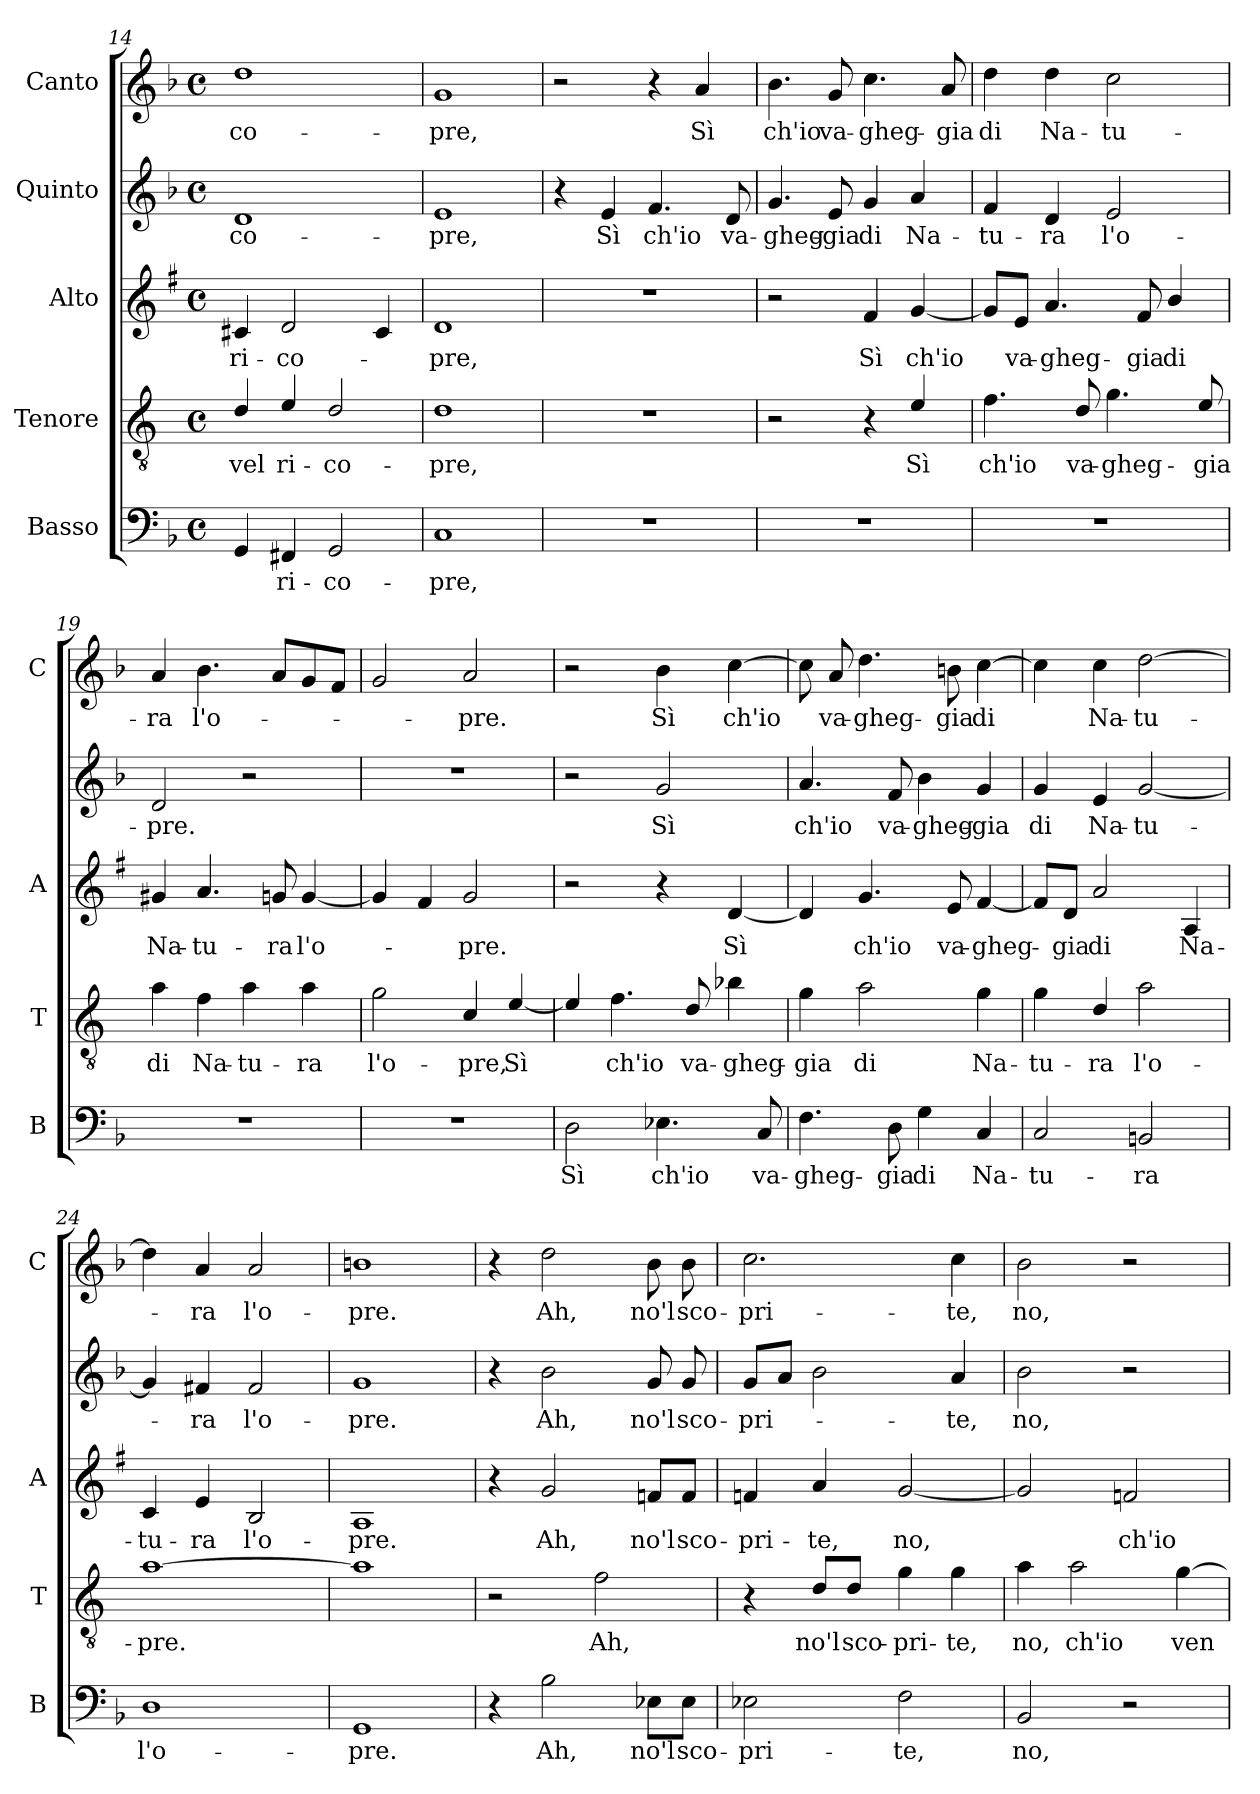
**kern	**text	**kern	**text	**kern	**text	**kern	**text	**kern	**text
*part5	*part5	*part4	*part4	*part3	*part3	*part2	*part2	*part1	*part1
*staff5	*staff5	*staff4	*staff4	*staff3	*staff3	*staff2	*staff2	*staff1	*staff1
*I"Basso	*	*I"Tenore	*	*I"Alto	*	*I"Quinto	*	*I"Canto	*
*I'B	*	*I'T	*	*I'A	*	*	*	*I'C	*
*clefF4	*	*clefGv2	*	*clefG2	*	*clefG2	*	*clefG2	*
*	*	*ITrd4c7	*	*ITrd1c2	*	*	*	*	*
*k[b-]	*	*k[b-]	*	*k[b-]	*	*k[b-]	*	*k[b-]	*
*F:	*	*F:	*	*F:	*	*F:	*	*F:	*
*M4/4	*	*M4/4	*	*M4/4	*	*M4/4	*	*M4/4	*
*met(c)	*	*met(c)	*	*met(c)	*	*met(c)	*	*met(c)	*
=14	=14	=14	=14	=14	=14	=14	=14	=14	=14
!	!	!	!LO:LY:b	!	!LO:LY:b	!	!LO:LY:b	!	!LO:LY:b
4GG/	.	4G/	vel	4Bn/	ri-	1d	-co-	1dd	-co-
!	!LO:LY:b	!	!LO:LY:b	!	!LO:LY:b	!	!	!	!
4FF#X/	ri-	4A/	ri-	2c/	-co-	.	.	.	.
!	!LO:LY:b	!	!LO:LY:b	!	!	!	!	!	!
2GG/	-co-	2G/	-co-	.	.	.	.	.	.
.	.	.	.	4B/	.	.	.	.	.
=15	=15	=15	=15	=15	=15	=15	=15	=15	=15
!	!LO:LY:b	!	!LO:LY:b	!	!LO:LY:b	!	!LO:LY:b	!	!LO:LY:b
1C	-pre,	1G	-pre,	1c	-pre,	1e	-pre,	1g	-pre,
=16	=16	=16	=16	=16	=16	=16	=16	=16	=16
1r	.	1r	.	1r	.	4r	.	2r	.
!	!	!	!	!	!	!	!LO:LY:b	!	!
.	.	.	.	.	.	4e/	Sì	.	.
!	!	!	!	!	!	!	!LO:LY:b	!	!
.	.	.	.	.	.	4.f/	ch'io	4r	.
!	!	!	!	!	!	!	!	!	!LO:LY:b
.	.	.	.	.	.	.	.	4a/	Sì
!	!	!	!	!	!	!	!LO:LY:b	!	!
.	.	.	.	.	.	8d/	va-	.	.
=17	=17	=17	=17	=17	=17	=17	=17	=17	=17
!	!	!	!	!	!	!	!LO:LY:b	!	!LO:LY:b
1r	.	2r	.	2r	.	4.g/	-gheg-	4.b-\	ch'io
!	!	!	!	!	!	!	!LO:LY:b	!	!LO:LY:b
.	.	.	.	.	.	8e/	-gia	8g/	va-
!	!	!	!	!	!LO:LY:b	!	!LO:LY:b	!	!LO:LY:b
.	.	4r	.	4e/	Sì	4g/	di	4.cc\	-gheg-
!	!	!	!LO:LY:b	!	!LO:LY:b	!	!LO:LY:b	!	!
.	.	4A/	Sì	[4f/	ch'io	4a/	Na-	.	.
!	!	!	!	!	!	!	!	!	!LO:LY:b
.	.	.	.	.	.	.	.	8a/	-gia
=18	=18	=18	=18	=18	=18	=18	=18	=18	=18
!	!	!	!LO:LY:b	!	!	!	!LO:LY:b	!	!LO:LY:b
1r	.	4.B-\	ch'io	8f/L]	.	4f/	-tu-	4dd\	di
!	!	!	!	!	!LO:LY:b	!	!	!	!
.	.	.	.	8d/J	va-	.	.	.	.
!	!	!	!	!	!LO:LY:b	!	!LO:LY:b	!	!LO:LY:b
.	.	.	.	4.g/	-gheg-	4d/	-ra	4dd\	Na-
!	!	!	!LO:LY:b	!	!	!	!	!	!
.	.	8G/	va-	.	.	.	.	.	.
!	!	!	!LO:LY:b	!	!	!	!LO:LY:b	!	!LO:LY:b
.	.	4.c\	-gheg-	.	.	2e/	l'o-	2cc\	-tu-
!	!	!	!	!	!LO:LY:b	!	!	!	!
.	.	.	.	8e/	-gia	.	.	.	.
!	!	!	!	!	!LO:LY:b	!	!	!	!
.	.	.	.	4a/	di	.	.	.	.
!	!	!	!LO:LY:b	!	!	!	!	!	!
.	.	8A/	-gia	.	.	.	.	.	.
=19	=19	=19	=19	=19	=19	=19	=19	=19	=19
!	!	!	!LO:LY:b	!	!LO:LY:b	!	!LO:LY:b	!	!LO:LY:b
1r	.	4d\	di	4f#X/	Na-	2d/	-pre.	4a/	-ra
!	!	!	!LO:LY:b	!	!LO:LY:b	!	!	!	!LO:LY:b
.	.	4B-\	Na-	4.g/	-tu-	.	.	4.b-\	l'o-
!	!	!	!LO:LY:b	!	!	!	!	!	!
.	.	4d\	-tu-	.	.	2r	.	.	.
!	!	!	!	!	!LO:LY:b	!	!	!	!
.	.	.	.	8fn/	-ra	.	.	8a/L	.
!	!	!	!LO:LY:b	!	!LO:LY:b	!	!	!	!
.	.	4d\	-ra	[4f/	l'o-	.	.	8g/	.
.	.	.	.	.	.	.	.	8f/J	.
!!LO:LB:g=z
=20	=20	=20	=20	=20	=20	=20	=20	=20	=20
!	!	!	!LO:LY:b	!	!	!	!	!	!
1r	.	2c\	l'o-	4f/]	.	1r	.	2g/	.
.	.	.	.	4e/	.	.	.	.	.
!	!	!	!LO:LY:b	!	!LO:LY:b	!	!	!	!LO:LY:b
.	.	4F/	-pre,	2f/	-pre.	.	.	2a/	-pre.
!	!	!	!LO:LY:b	!	!	!	!	!	!
.	.	[4A/	Sì	.	.	.	.	.	.
=21	=21	=21	=21	=21	=21	=21	=21	=21	=21
!	!LO:LY:b	!	!	!	!	!	!	!	!
2D\	Sì	4A/]	.	2r	.	2r	.	2r	.
!	!	!	!LO:LY:b	!	!	!	!	!	!
.	.	4.B-\	ch'io	.	.	.	.	.	.
!	!LO:LY:b	!	!	!	!	!	!LO:LY:b	!	!LO:LY:b
4.E-X\	ch'io	.	.	4r	.	2g/	Sì	4b-\	Sì
!	!	!	!LO:LY:b	!	!	!	!	!	!
.	.	8G/	va-	.	.	.	.	.	.
!	!	!	!LO:LY:b	!	!LO:LY:b	!	!	!	!LO:LY:b
.	.	4e-X\	-gheg-	[4c/	Sì	.	.	[4cc\	ch'io
!	!LO:LY:b	!	!	!	!	!	!	!	!
8C/	va-	.	.	.	.	.	.	.	.
=22	=22	=22	=22	=22	=22	=22	=22	=22	=22
!	!LO:LY:b	!	!LO:LY:b	!	!	!	!LO:LY:b	!	!
4.F\	-gheg-	4c\	-gia	4c/]	.	4.a/	ch'io	8cc\]	.
!	!	!	!	!	!	!	!	!	!LO:LY:b
.	.	.	.	.	.	.	.	8a/	va-
!	!	!	!LO:LY:b	!	!LO:LY:b	!	!	!	!LO:LY:b
.	.	2d\	di	4.f/	ch'io	.	.	4.dd\	-gheg-
!	!LO:LY:b	!	!	!	!	!	!LO:LY:b	!	!
8D\	-gia	.	.	.	.	8f/	va-	.	.
!	!LO:LY:b	!	!	!	!	!	!LO:LY:b	!	!
4G\	di	.	.	.	.	4b-\	-gheg-	.	.
!	!	!	!	!	!LO:LY:b	!	!	!	!LO:LY:b
.	.	.	.	8d/	va-	.	.	8bn\	-gia
!	!LO:LY:b	!	!LO:LY:b	!	!LO:LY:b	!	!LO:LY:b	!	!LO:LY:b
4C/	Na-	4c\	Na-	[4e/	-gheg-	4g/	-gia	[4cc\	di
=23	=23	=23	=23	=23	=23	=23	=23	=23	=23
!	!LO:LY:b	!	!LO:LY:b	!	!	!	!LO:LY:b	!	!
2C/	-tu-	4c\	-tu-	8e/L]	.	4g/	di	4cc\]	.
!	!	!	!	!	!LO:LY:b	!	!	!	!
.	.	.	.	8c/J	-gia	.	.	.	.
!	!	!	!LO:LY:b	!	!LO:LY:b	!	!LO:LY:b	!	!LO:LY:b
.	.	4G/	-ra	2g/	di	4e/	Na-	4cc\	Na-
!	!LO:LY:b	!	!LO:LY:b	!	!	!	!LO:LY:b	!	!LO:LY:b
2BBn/	-ra	2d\	l'o-	.	.	[2g/	-tu-	[2dd\	-tu-
!	!	!	!	!	!LO:LY:b	!	!	!	!
.	.	.	.	4G/	Na-	.	.	.	.
=24	=24	=24	=24	=24	=24	=24	=24	=24	=24
!	!LO:LY:b	!	!LO:LY:b	!	!LO:LY:b	!	!	!	!
1D	l'o-	[1d	-pre.	4B-/	-tu-	4g/]	.	4dd\]	.
!	!	!	!	!	!LO:LY:b	!	!LO:LY:b	!	!LO:LY:b
.	.	.	.	4d/	-ra	4f#X/	-ra	4a/	-ra
!	!	!	!	!	!LO:LY:b	!	!LO:LY:b	!	!LO:LY:b
.	.	.	.	2A/	l'o-	2f#/	l'o-	2a/	l'o-
=25	=25	=25	=25	=25	=25	=25	=25	=25	=25
!	!LO:LY:b	!	!	!	!LO:LY:b	!	!LO:LY:b	!	!LO:LY:b
1GG	-pre.	1d]	.	1G	-pre.	1g	-pre.	1bn	-pre.
=26	=26	=26	=26	=26	=26	=26	=26	=26	=26
4r	.	2r	.	4r	.	4r	.	4r	.
!	!LO:LY:b	!	!	!	!LO:LY:b	!	!LO:LY:b	!	!LO:LY:b
2B-\	Ah,	.	.	2f/	Ah,	2b-\	Ah,	2dd\	Ah,
!	!	!	!LO:LY:b	!	!	!	!	!	!
.	.	2B-\	Ah,	.	.	.	.	.	.
!	!LO:LY:b	!	!	!	!LO:LY:b	!	!LO:LY:b	!	!LO:LY:b
8E-X\L	no'l	.	.	8e-X/L	no'l	8g/	no'l	8b-\	no'l
!	!LO:LY:b	!	!	!	!LO:LY:b	!	!LO:LY:b	!	!LO:LY:b
8E-\J	sco-	.	.	8e-/J	sco-	8g/	sco-	8b-\	sco-
!!LO:LB:g=z
=27	=27	=27	=27	=27	=27	=27	=27	=27	=27
!	!LO:LY:b	!	!	!	!LO:LY:b	!	!LO:LY:b	!	!LO:LY:b
2E-X\	-pri-	4r	.	4e-X/	-pri-	8g/L	-pri-	2.cc\	-pri-
.	.	.	.	.	.	8a/J	.	.	.
!	!	!	!LO:LY:b	!	!LO:LY:b	!	!	!	!
.	.	8G/L	no'l	4g/	-te,	2b-\	.	.	.
!	!	!	!LO:LY:b	!	!	!	!	!	!
.	.	8G/J	sco-	.	.	.	.	.	.
!	!LO:LY:b	!	!LO:LY:b	!	!LO:LY:b	!	!	!	!
2F\	-te,	4c\	-pri-	[2f/	no,	.	.	.	.
!	!	!	!LO:LY:b	!	!	!	!LO:LY:b	!	!LO:LY:b
.	.	4c\	-te,	.	.	4a/	-te,	4cc\	-te,
=28	=28	=28	=28	=28	=28	=28	=28	=28	=28
!	!LO:LY:b	!	!LO:LY:b	!	!	!	!LO:LY:b	!	!LO:LY:b
2BB-/	no,	4d\	no,	2f/]	.	2b-\	no,	2b-\	no,
!	!	!	!LO:LY:b	!	!	!	!	!	!
.	.	2d\	ch'io	.	.	.	.	.	.
!	!	!	!	!	!LO:LY:b	!	!	!	!
2r	.	.	.	2e-X/	ch'io	2r	.	2r	.
!	!	!	!LO:LY:b	!	!	!	!	!	!
.	.	[4c\	ven-	.	.	.	.	.	.
=	=	=	=	=	=	=	=	=	=
*-	*-	*-	*-	*-	*-	*-	*-	*-	*-
